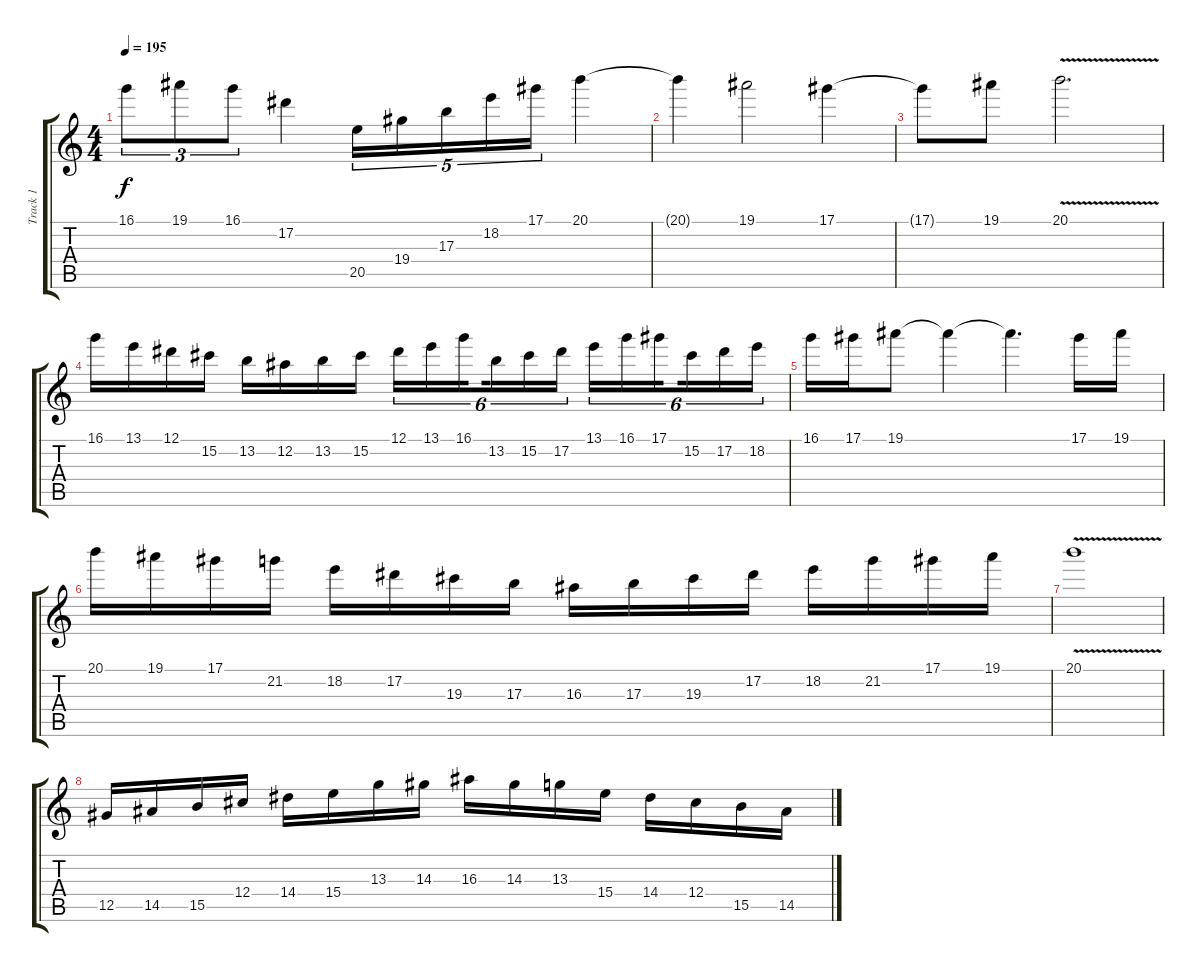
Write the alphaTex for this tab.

\track ("Track 1" "Track 1") {instrument distortionguitar}
\staff {score tabs}
\tuning (Eb4 Bb3 Gb3 Db3 Ab2 Eb2) {hide}
\ts (4 4)
\tempo 195
\clef g2
\ks c
16.1.8{tu (3 2) dy f} 19.1.8{tu (3 2)} 16.1.8{tu (3 2)} 17.2.4 20.5.16{tu (5 4)} 19.4.16{tu (5 4)} 17.3.16{tu (5 4)} 18.2.16{tu (5 4)} 17.1.16{tu (5 4)} 20.1.4 |
20.1{t}.4 19.1.2 17.1.4 |
17.1{t}.8 19.1.8 20.1{v}.2{d} |
16.1.16 13.1.16 12.1.16 15.2.16 13.2.16 12.2.16 13.2.16 15.2.16 12.1.16{tu (6 4)} 13.1.16{tu (6 4)} 16.1.16{tu (6 4) beam splitsecondary} 13.2.16{tu (6 4)} 15.2.16{tu (6 4)} 17.2.16{tu (6 4)} 13.1.16{tu (6 4)} 16.1.16{tu (6 4)} 17.1.16{tu (6 4) beam splitsecondary} 15.2.16{tu (6 4)} 17.2.16{tu (6 4)} 18.2.16{tu (6 4)} |
16.1.16 17.1.16 19.1.8 19.1{t}.4 19.1{t}.4{d} 17.1.16 19.1.16 |
20.1.16 19.1.16 17.1.16 21.2.16 18.2.16 17.2.16 19.3.16 17.3.16 16.3.16 17.3.16 19.3.16 17.2.16 18.2.16 21.2.16 17.1.16 19.1.16 |
20.1{v}.1 |
12.5.16 14.5.16 15.5.16 12.4.16 14.4.16 15.4.16 13.3.16 14.3.16 16.3.16 14.3.16 13.3.16 15.4.16 14.4.16 12.4.16 15.5.16 14.5.16
